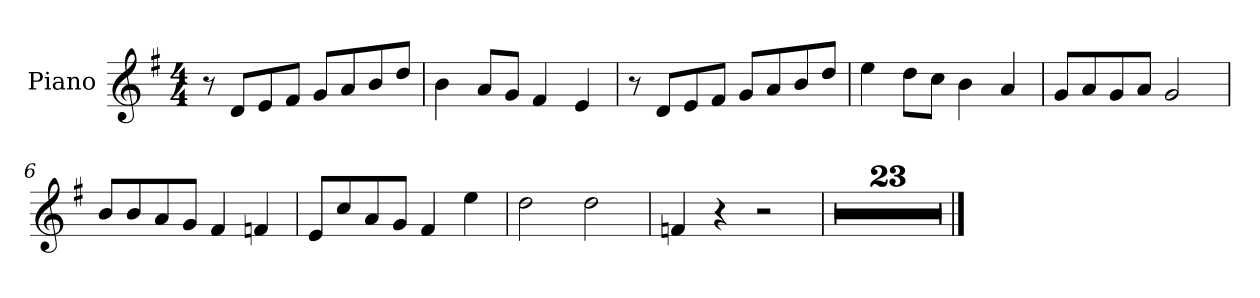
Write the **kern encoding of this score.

**kern
*part1
*staff1
*I"Piano
*I'Pno.
*clefG2
*k[f#]
*M4/4
=1
8r
8d/L
8e/
8f#/J
8g/L
8a/
8b/
8dd/J
=2
4b\
8a/L
8g/J
4f#/
4e/
=3
8r
8d/L
8e/
8f#/J
8g/L
8a/
8b/
8dd/J
=4
4ee\
8dd\L
8cc\J
4b\
4a/
=5
8g/L
8a/
8g/
8a/J
2g/
=6
8b/L
8b/
8a/
8g/J
4f#/
4fn/
=7
8e/L
8cc/
8a/
8g/J
4f#/
4ee\
=8
2dd\
2dd\
=9
4fn/
4r
2r
=10
1r
=11
1r
=12
1r
=13
1r
=14
1r
=15
1r
=16
1r
=17
1r
=18
1r
=19
1r
=20
1r
=21
1r
=22
1r
=23
1r
=24
1r
=25
1r
=26
1r
=27
1r
=28
1r
=29
1r
=30
1r
=31
1r
=32
1r
==
*-
